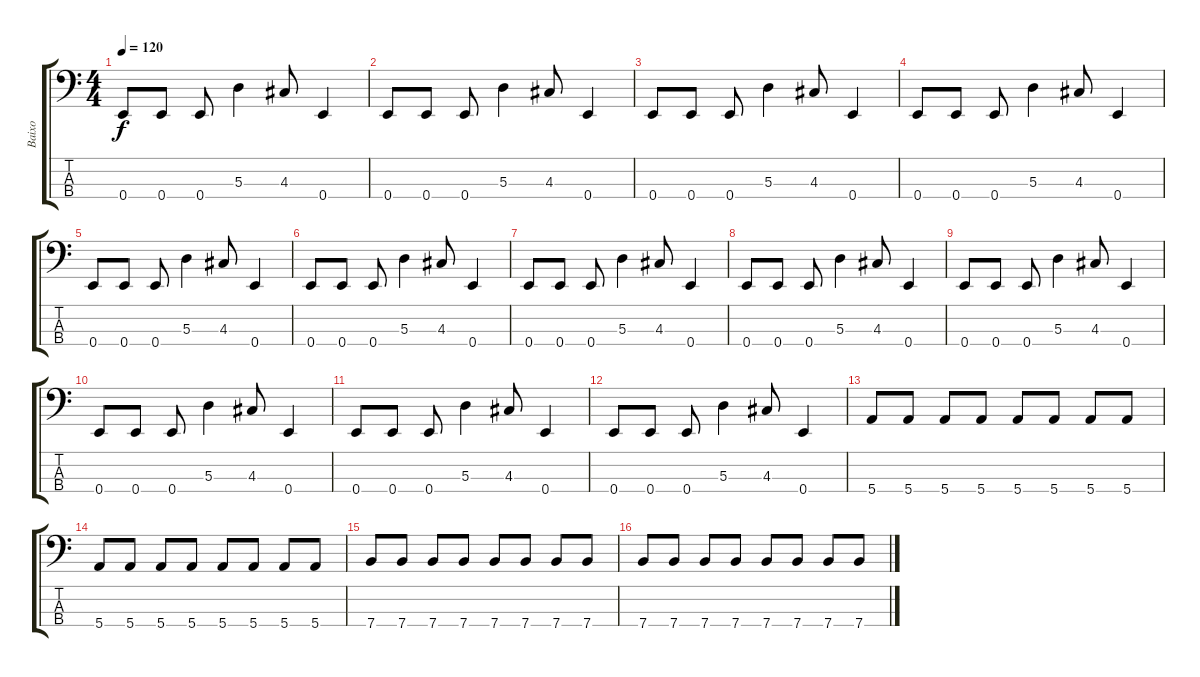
\track ("Baixo" "Baixo") {instrument electricbassfinger}
\staff {score tabs}
\tuning (G2 D2 A1 E1) {hide}
\ts (4 4)
\tempo 120
\clef f4
\ks c
0.4.8{dy f} 0.4.8 0.4.8 5.3.4 4.3.8 0.4.4 |
0.4.8 0.4.8 0.4.8 5.3.4 4.3.8 0.4.4 |
0.4.8 0.4.8 0.4.8 5.3.4 4.3.8 0.4.4 |
0.4.8 0.4.8 0.4.8 5.3.4 4.3.8 0.4.4 |
0.4.8 0.4.8 0.4.8 5.3.4 4.3.8 0.4.4 |
0.4.8 0.4.8 0.4.8 5.3.4 4.3.8 0.4.4 |
0.4.8 0.4.8 0.4.8 5.3.4 4.3.8 0.4.4 |
0.4.8 0.4.8 0.4.8 5.3.4 4.3.8 0.4.4 |
0.4.8 0.4.8 0.4.8 5.3.4 4.3.8 0.4.4 |
0.4.8 0.4.8 0.4.8 5.3.4 4.3.8 0.4.4 |
0.4.8 0.4.8 0.4.8 5.3.4 4.3.8 0.4.4 |
0.4.8 0.4.8 0.4.8 5.3.4 4.3.8 0.4.4 |
5.4.8 5.4.8 5.4.8 5.4.8 5.4.8 5.4.8 5.4.8 5.4.8 |
5.4.8 5.4.8 5.4.8 5.4.8 5.4.8 5.4.8 5.4.8 5.4.8 |
7.4.8 7.4.8 7.4.8 7.4.8 7.4.8 7.4.8 7.4.8 7.4.8 |
7.4.8 7.4.8 7.4.8 7.4.8 7.4.8 7.4.8 7.4.8 7.4.8
